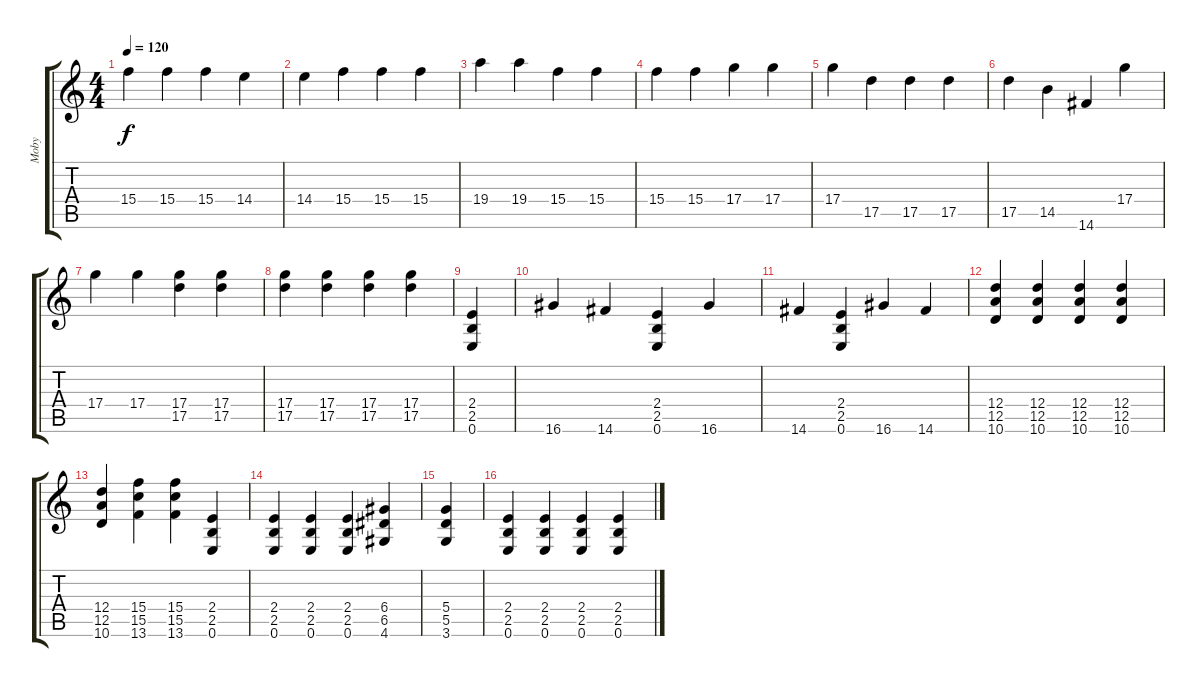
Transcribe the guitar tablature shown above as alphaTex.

\track ("Moby" "Moby") {instrument distortionguitar}
\staff {score tabs}
\tuning (E4 B3 G3 D3 A2 E2) {hide}
\ts (4 4)
\tempo 120
\clef g2
\ks c
15.4.4{dy f} 15.4.4 15.4.4 14.4.4 |
14.4.4 15.4.4 15.4.4 15.4.4 |
19.4.4 19.4.4 15.4.4 15.4.4 |
15.4.4 15.4.4 17.4.4 17.4.4 |
17.4.4 17.5.4 17.5.4 17.5.4 |
17.5.4 14.5.4 14.6.4 17.4.4 |
17.4.4 17.4.4 (17.4 17.5).4 (17.4 17.5).4 |
(17.4 17.5).4 (17.4 17.5).4 (17.4 17.5).4 (17.4 17.5).4 |
(2.4 2.5 0.6).4 |
16.6.4 14.6.4 (2.4 2.5 0.6).4 16.6.4 |
14.6.4 (2.4 2.5 0.6).4 16.6.4 14.6.4 |
(12.4 12.5 10.6).4 (12.4 12.5 10.6).4 (12.4 12.5 10.6).4 (12.4 12.5 10.6).4 |
(12.4 12.5 10.6).4 (15.4 15.5 13.6).4 (15.4 15.5 13.6).4 (2.4 2.5 0.6).4 |
(2.4 2.5 0.6).4 (2.4 2.5 0.6).4 (2.4 2.5 0.6).4 (6.4 6.5 4.6).4 |
(5.4 5.5 3.6).4 |
(2.4 2.5 0.6).4 (2.4 2.5 0.6).4 (2.4 2.5 0.6).4 (2.4 2.5 0.6).4
